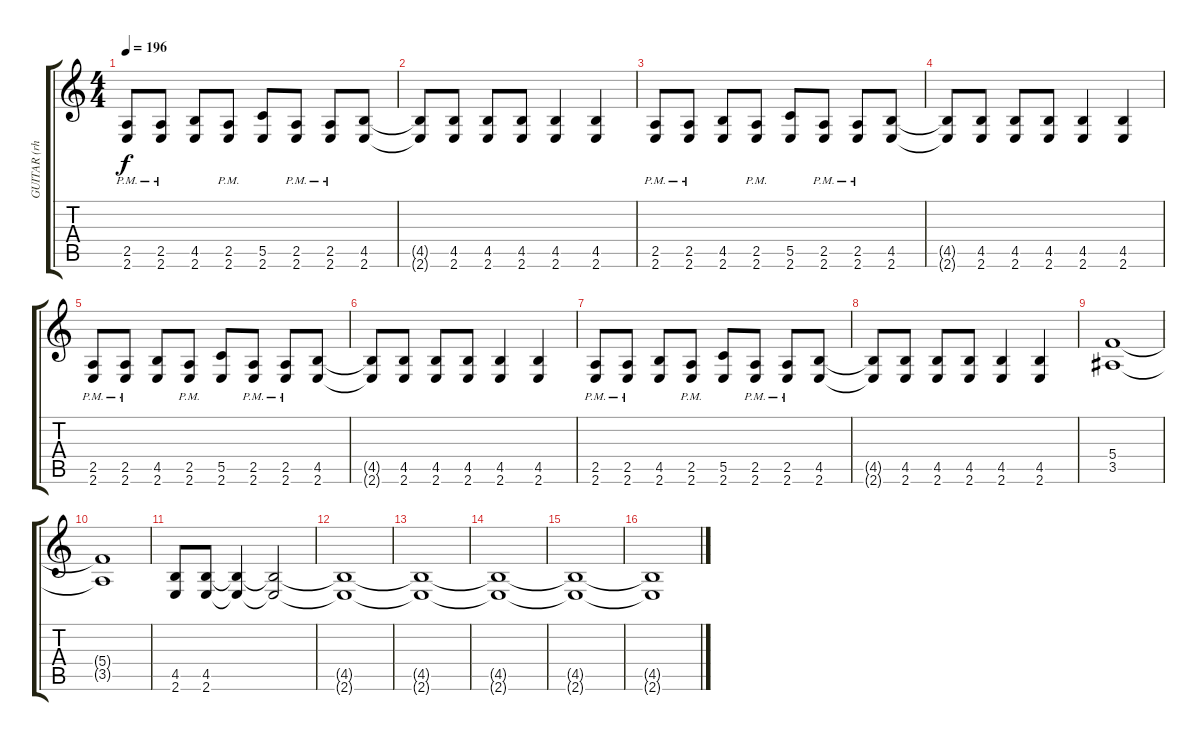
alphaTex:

\track ("GUITAR (rhythm) " "GUITAR (rh") {instrument overdrivenguitar}
\staff {score tabs}
\tuning (D4 A3 F3 C3 G2 D2) {hide}
\ts (4 4)
\tempo 196
\clef g2
\ks c
(2.5{pm} 2.6{pm}).8{dy f} (2.5{pm} 2.6{pm}).8 (4.5 2.6).8 (2.5{pm} 2.6{pm}).8 (5.5 2.6).8 (2.5{pm} 2.6{pm}).8 (2.5{pm} 2.6{pm}).8 (4.5 2.6).8 |
(4.5{t} 2.6{t}).8 (4.5 2.6).8 (4.5 2.6).8 (4.5 2.6).8 (4.5 2.6).4 (4.5 2.6).4 |
(2.5 2.6{pm}).8 (2.5{pm} 2.6{pm}).8 (4.5 2.6).8 (2.5{pm} 2.6{pm}).8 (5.5 2.6).8 (2.5{pm} 2.6{pm}).8 (2.5{pm} 2.6{pm}).8 (4.5 2.6).8 |
(4.5{t} 2.6{t}).8 (4.5 2.6).8 (4.5 2.6).8 (4.5 2.6).8 (4.5 2.6).4 (4.5 2.6).4 |
(2.5{pm} 2.6{pm}).8 (2.5{pm} 2.6{pm}).8 (4.5 2.6).8 (2.5{pm} 2.6{pm}).8 (5.5 2.6).8 (2.5{pm} 2.6{pm}).8 (2.5{pm} 2.6{pm}).8 (4.5 2.6).8 |
(4.5{t} 2.6{t}).8 (4.5 2.6).8 (4.5 2.6).8 (4.5 2.6).8 (4.5 2.6).4 (4.5 2.6).4 |
(2.5{pm} 2.6{pm}).8 (2.5{pm} 2.6{pm}).8 (4.5 2.6).8 (2.5{pm} 2.6{pm}).8 (5.5 2.6).8 (2.5{pm} 2.6{pm}).8 (2.5{pm} 2.6{pm}).8 (4.5 2.6).8 |
(4.5{t} 2.6{t}).8 (4.5 2.6).8 (4.5 2.6).8 (4.5 2.6).8 (4.5 2.6).4 (4.5 2.6).4 |
(5.4 3.5).1 |
(5.4{t} 3.5{t}).1 |
(4.5 2.6).8 (4.5 2.6).8 (4.5{t} 2.6{t}).4 (4.5{t} 2.6{t}).2 |
(4.5{t} 2.6{t}).1 |
(4.5{t} 2.6{t}).1 |
(4.5{t} 2.6{t}).1 |
(4.5{t} 2.6{t}).1 |
(4.5{t} 2.6{t}).1
